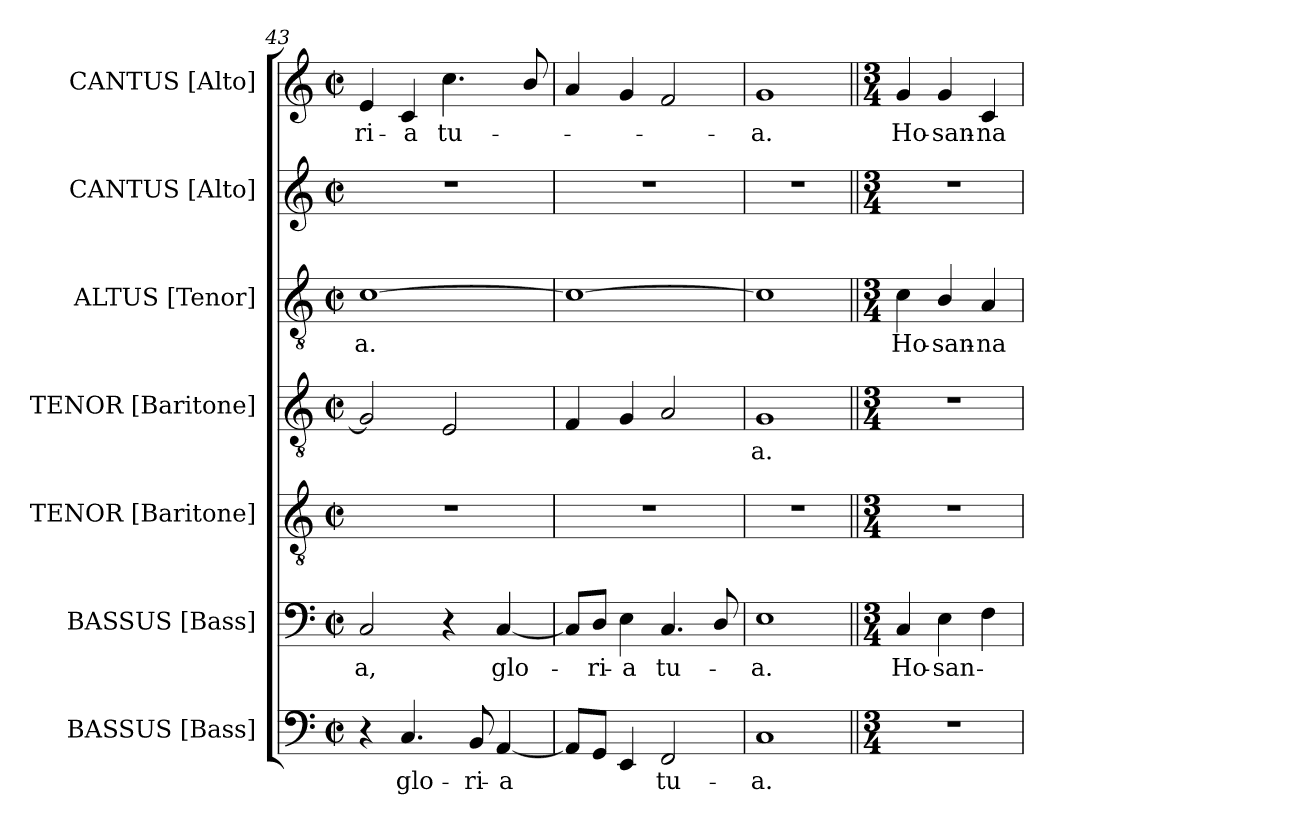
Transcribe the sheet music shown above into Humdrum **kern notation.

**kern	**text	**kern	**text	**kern	**kern	**text	**kern	**text	**kern	**kern	**text
*part7	*part7	*part6	*part6	*part5	*part4	*part4	*part3	*part3	*part2	*part1	*part1
*staff7	*staff7	*staff6	*staff6	*staff5	*staff4	*staff4	*staff3	*staff3	*staff2	*staff1	*staff1
*I"BASSUS [Bass]	*	*I"BASSUS [Bass]	*	*I"TENOR [Baritone]	*I"TENOR [Baritone]	*	*I"ALTUS [Tenor]	*	*I"CANTUS [Alto]	*I"CANTUS [Alto]	*
*I'B.	*	*I'B.	*	*I'Bar.	*I'Bar.	*	*I'T.	*	*I'A.	*I'A.	*
*clefF4	*	*clefF4	*	*clefGv2	*clefGv2	*	*clefGv2	*	*clefG2	*clefG2	*
*	*	*	*	*ITrd7c12	*ITrd7c12	*	*ITrd7c12	*	*	*	*
*k[]	*	*k[]	*	*k[]	*k[]	*	*k[]	*	*k[]	*k[]	*
*C:	*	*C:	*	*C:	*C:	*	*C:	*	*C:	*C:	*
*M2/2	*	*M2/2	*	*M2/2	*M2/2	*	*M2/2	*	*M2/2	*M2/2	*
*met(c|)	*	*met(c|)	*	*met(c|)	*met(c|)	*	*met(c|)	*	*met(c|)	*met(c|)	*
=43	=43	=43	=43	=43	=43	=43	=43	=43	=43	=43	=43
!	!	!	!LO:LY:b:color=#000000	!	!	!	!	!	!	!	!
!	!	!	!	!	!	!	!	!LO:LY:b:color=#000000	!	!	!
!	!	!	!	!	!	!	!	!	!	!	!LO:LY:b:color=#000000
4r	.	2Ci/	-a,	1r	2GGi/]	.	[>1Ci	-a.	1r	4ei/	-ri-
!	!LO:LY:b:color=#000000	!	!	!	!	!	!	!	!	!	!
!	!	!	!	!	!	!	!	!	!	!	!LO:LY:b:color=#000000
4.Ci/	glo-	.	.	.	.	.	.	.	.	4ci/	-a
!	!	!	!	!	!	!	!	!	!	!	!LO:LY:b:color=#000000
.	.	4r	.	.	2EEi/	.	.	.	.	4.cci\	tu-
!	!LO:LY:b:color=#000000	!	!	!	!	!	!	!	!	!	!
8BBi/	-ri-	.	.	.	.	.	.	.	.	.	.
!	!LO:LY:b:color=#000000	!	!	!	!	!	!	!	!	!	!
!	!	!	!LO:LY:b:color=#000000	!	!	!	!	!	!	!	!
[<4AAi/	-a	[<4Ci/	glo-	.	.	.	.	.	.	.	.
.	.	.	.	.	.	.	.	.	.	8bi/	.
=44	=44	=44	=44	=44	=44	=44	=44	=44	=44	=44	=44
8AAi/L]	.	8Ci/L]	.	1r	4FFi/	.	1Ci_>	.	1r	4ai/	.
!	!	!	!LO:LY:b:color=#000000	!	!	!	!	!	!	!	!
8GGi/J	.	8Di/J	-ri-	.	.	.	.	.	.	.	.
!	!	!	!LO:LY:b:color=#000000	!	!	!	!	!	!	!	!
4EEi/	.	4Ei\	-a	.	4GGi/	.	.	.	.	4gi/	.
!	!LO:LY:b:color=#000000	!	!	!	!	!	!	!	!	!	!
!	!	!	!LO:LY:b:color=#000000	!	!	!	!	!	!	!	!
2FFi/	tu-	4.Ci/	tu-	.	2AAi/	.	.	.	.	2fi/	.
.	.	8Di/	.	.	.	.	.	.	.	.	.
=45	=45	=45	=45	=45	=45	=45	=45	=45	=45	=45	=45
!	!LO:LY:b:color=#000000	!	!	!	!	!	!	!	!	!	!
!	!	!	!LO:LY:b:color=#000000	!	!	!	!	!	!	!	!
!	!	!	!	!	!	!LO:LY:b:color=#000000	!	!	!	!	!
!	!	!	!	!	!	!	!	!	!	!	!LO:LY:b:color=#000000
1Ci	-a.	1Ei	-a.	1r	1GGi	-a.	1Ci]	.	1r	1gi	-a.
!!LO:LB:g=z
=46||	=46||	=46||	=46||	=46||	=46||	=46||	=46||	=46||	=46||	=46||	=46||
*M3/4	*	*M3/4	*	*M3/4	*M3/4	*	*M3/4	*	*M3/4	*M3/4	*
!LO:N:vis=1	!	!	!	!	!	!	!	!	!	!	!
!	!	!	!LO:LY:b:color=#000000	!LO:N:vis=1	!LO:N:vis=1	!	!	!	!	!	!
!	!	!	!	!	!	!	!	!LO:LY:b:color=#000000	!LO:N:vis=1	!	!
!	!	!	!	!	!	!	!	!	!	!	!LO:LY:b:color=#000000
2.r	.	4Ci/	Ho-	2.r	2.r	.	4Ci\	Ho-	2.r	4gi/	Ho-
!	!	!	!LO:LY:b:color=#000000	!	!	!	!	!	!	!	!
!	!	!	!	!	!	!	!	!LO:LY:b:color=#000000	!	!	!
!	!	!	!	!	!	!	!	!	!	!	!LO:LY:b:color=#000000
.	.	4Ei\	-san-	.	.	.	4BBi/	-san-	.	4gi/	-san-
!	!	!	!	!	!	!	!	!LO:LY:b:color=#000000	!	!	!
!	!	!	!	!	!	!	!	!	!	!	!LO:LY:b:color=#000000
.	.	4Fi\	.	.	.	.	4AAi/	-na	.	4ci/	-na
=	=	=	=	=	=	=	=	=	=	=	=
*-	*-	*-	*-	*-	*-	*-	*-	*-	*-	*-	*-
